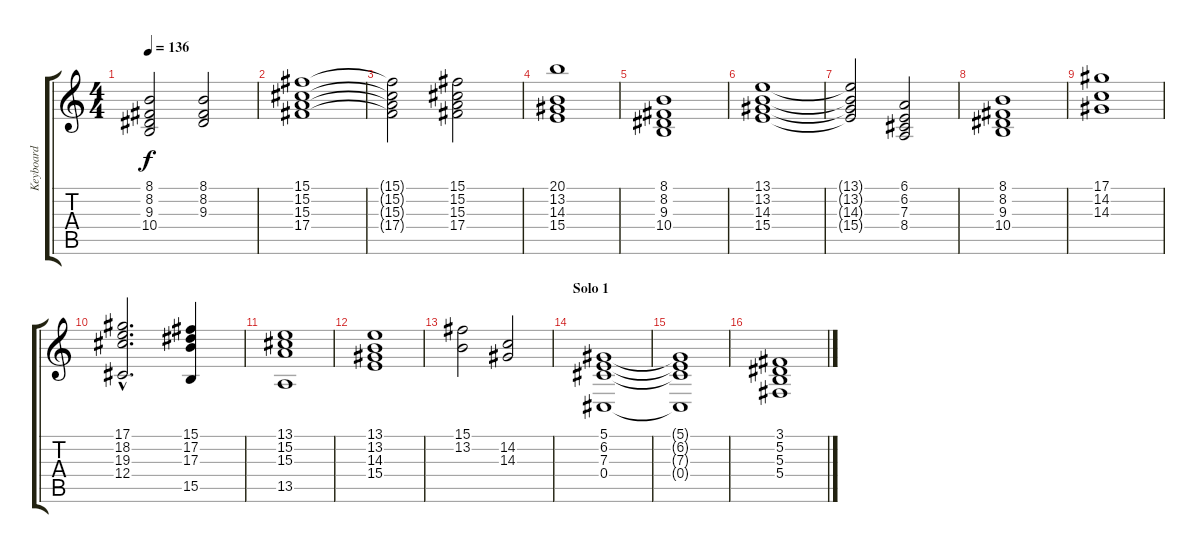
\track ("Keyboard" "Keyboard") {instrument stringensemble1}
\staff {score tabs}
\tuning (Eb4 Bb3 Gb3 Db3 Ab2 Eb2) {hide}
\ts (4 4)
\tempo 136
\clef g2
\ks c
(8.1{t} 8.2{t} 9.3{t} 10.4{t}).2{dy f} (8.1 8.2 9.3).2 |
(15.1 15.2 15.3 17.4).1 |
(15.1{t} 15.2{t} 15.3{t} 17.4{t}).2 (15.1 15.2 15.3 17.4).2 |
(20.1 13.2 14.3 15.4).1 |
(8.1 8.2 9.3 10.4).1 |
(13.1 13.2 14.3 15.4).1 |
(13.1{t} 13.2{t} 14.3{t} 15.4{t}).2 (6.1 6.2 7.3 8.4).2 |
(8.1 8.2 9.3 10.4).1 |
(17.1 14.2 14.3).1 |
(17.1{hac} 18.2{hac} 19.3{hac} 12.4{hac}).2{d} (15.1 17.2 17.3 15.5).4 |
(13.1 15.2 15.3 13.5).1 |
(13.1 13.2 14.3 15.4).1 |
(15.1 13.2).2 (14.2 14.3).2 |
\section ("" "Solo 1")
(5.1 6.2 7.3 0.4).1 |
(5.1{t} 6.2{t} 7.3{t} 0.4{t}).1 |
(3.1 5.2 5.3 5.4).1
